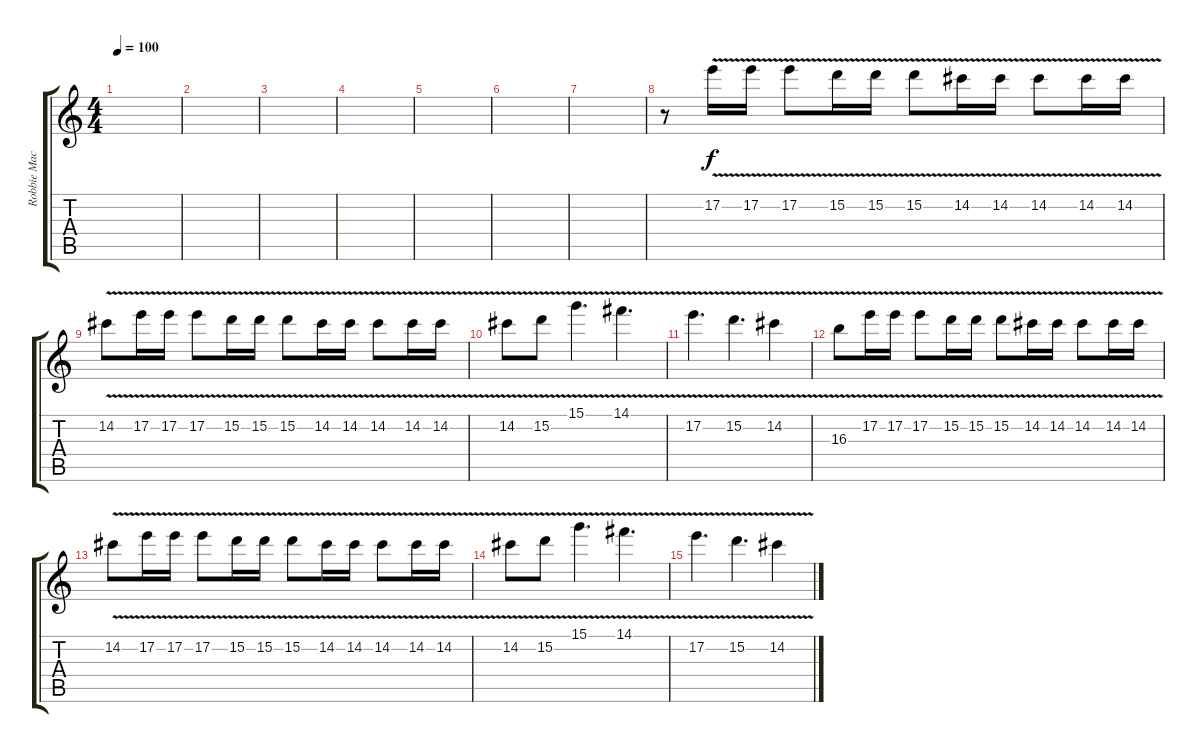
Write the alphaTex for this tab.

\track ("Robbie Macintosh" "Robbie Mac") {instrument distortionguitar}
\staff {score tabs}
\tuning (E4 B3 G3 D3 A2 E2) {hide}
\ts (4 4)
\tempo 100
\clef g2
\ks c
|
|
|
|
|
|
|
r.8 17.2{v}.16 17.2{v}.16 17.2{v}.8 15.2{v}.16 15.2{v}.16 15.2{v}.8 14.2{v}.16 14.2{v}.16 14.2{v}.8 14.2{v}.16 14.2{v}.16 |
14.2{v}.8 17.2{v}.16 17.2{v}.16 17.2{v}.8 15.2{v}.16 15.2{v}.16 15.2{v}.8 14.2{v}.16 14.2{v}.16 14.2{v}.8 14.2{v}.16 14.2{v}.16 |
14.2{v}.8 15.2{v}.8 15.1{v}.4{d} 14.1{v}.4{d} |
17.2{v}.4{d} 15.2{v}.4{d} 14.2{v}.4 |
16.3{v}.8 17.2{v}.16 17.2{v}.16 17.2{v}.8 15.2{v}.16 15.2{v}.16 15.2{v}.8 14.2{v}.16 14.2{v}.16 14.2{v}.8 14.2{v}.16 14.2{v}.16 |
14.2{v}.8 17.2{v}.16 17.2{v}.16 17.2{v}.8 15.2{v}.16 15.2{v}.16 15.2{v}.8 14.2{v}.16 14.2{v}.16 14.2{v}.8 14.2{v}.16 14.2{v}.16 |
14.2{v}.8 15.2{v}.8 15.1{v}.4{d} 14.1{v}.4{d} |
17.2{v}.4{d} 15.2{v}.4{d} 14.2{v}.4
